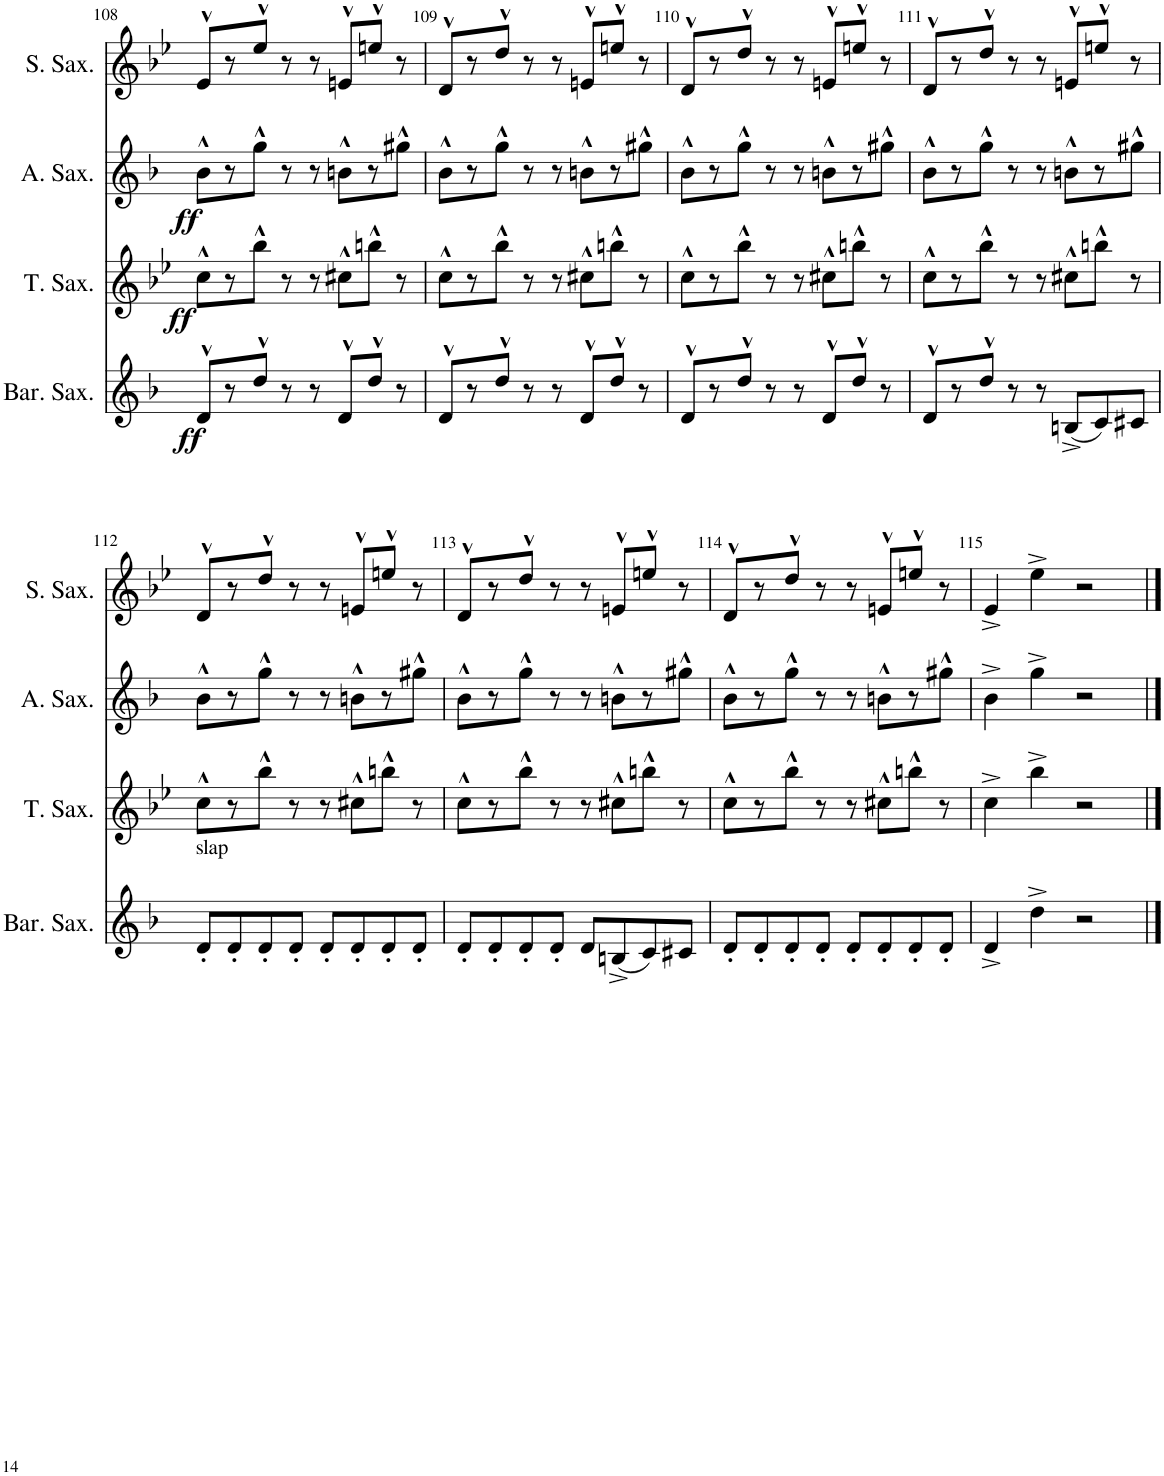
**kern	**dynam	**kern	**dynam	**kern	**dynam	**kern
*part4	*part4	*part3	*part3	*part2	*part2	*part1
*staff4	*staff4	*staff3	*staff3	*staff2	*staff2	*staff1
*I"Baritone Saxophone	*	*I"Tenor Saxophone	*	*I"Alto Saxophone	*	*I"Soprano Saxophone
*I'Bar. Sax.	*	*I'T. Sax.	*	*I'A. Sax.	*	*I'S. Sax.
!!LO:PB:g=z
*clefG2	*	*clefG2	*	*clefG2	*	*clefG2
*Trd12c21	*	*Trd8c14	*	*Trd5c9	*	*Trd1c2
*k[b-]	*	*k[b-e-]	*	*k[b-]	*	*k[b-e-]
*M4/4	*	*M4/4	*	*M4/4	*	*M4/4
=108	=108	=108	=108	=108	=108	=108
!	!LO:DY:b	!	!LO:DY:b	!	!LO:DY:b	!
8d^^/L	ff	8cc^^\L	ff	8b-^^\L	ff	8e-^^/L
8r	.	8r	.	8r	.	8r
8dd^^/J	.	8bb-^^\J	.	8gg^^\J	.	8ee-^^/J
8r	.	8r	.	8r	.	8r
8r	.	8r	.	8r	.	8r
8d^^/L	.	8cc#X^^\L	.	8bn^^\L	.	8en^^/L
8dd^^/J	.	8bbn^^\J	.	8r	.	8een^^/J
8r	.	8r	.	8gg#X^^\J	.	8r
=109	=109	=109	=109	=109	=109	=109
8d^^/L	.	8cc^^\L	.	8b-^^\L	.	8d^^/L
8r	.	8r	.	8r	.	8r
8dd^^/J	.	8bb-^^\J	.	8gg^^\J	.	8dd^^/J
8r	.	8r	.	8r	.	8r
8r	.	8r	.	8r	.	8r
8d^^/L	.	8cc#X^^\L	.	8bn^^\L	.	8en^^/L
8dd^^/J	.	8bbn^^\J	.	8r	.	8een^^/J
8r	.	8r	.	8gg#X^^\J	.	8r
=110	=110	=110	=110	=110	=110	=110
8d^^/L	.	8cc^^\L	.	8b-^^\L	.	8d^^/L
8r	.	8r	.	8r	.	8r
8dd^^/J	.	8bb-^^\J	.	8gg^^\J	.	8dd^^/J
8r	.	8r	.	8r	.	8r
8r	.	8r	.	8r	.	8r
8d^^/L	.	8cc#X^^\L	.	8bn^^\L	.	8en^^/L
8dd^^/J	.	8bbn^^\J	.	8r	.	8een^^/J
8r	.	8r	.	8gg#X^^\J	.	8r
=111	=111	=111	=111	=111	=111	=111
8d^^/L	.	8cc^^\L	.	8b-^^\L	.	8d^^/L
8r	.	8r	.	8r	.	8r
8dd^^/J	.	8bb-^^\J	.	8gg^^\J	.	8dd^^/J
8r	.	8r	.	8r	.	8r
8r	.	8r	.	8r	.	8r
(8Bn^/L	.	8cc#X^^\L	.	8bn^^\L	.	8en^^/L
8c/)	.	8bbn^^\J	.	8r	.	8een^^/J
8c#X/J	.	8r	.	8gg#X^^\J	.	8r
!!LO:LB:g=z
=112	=112	=112	=112	=112	=112	=112
!LO:TX:a:t=slap	!	!	!	!	!	!
8d'/L	.	8cc^^\L	.	8b-^^\L	.	8d^^/L
8d'/	.	8r	.	8r	.	8r
8d'/	.	8bb-^^\J	.	8gg^^\J	.	8dd^^/J
8d'/J	.	8r	.	8r	.	8r
8d'/L	.	8r	.	8r	.	8r
8d'/	.	8cc#X^^\L	.	8bn^^\L	.	8en^^/L
8d'/	.	8bbn^^\J	.	8r	.	8een^^/J
8d'/J	.	8r	.	8gg#X^^\J	.	8r
=113	=113	=113	=113	=113	=113	=113
8d'/L	.	8cc^^\L	.	8b-^^\L	.	8d^^/L
8d'/	.	8r	.	8r	.	8r
8d'/	.	8bb-^^\J	.	8gg^^\J	.	8dd^^/J
8d'/J	.	8r	.	8r	.	8r
8d/L	.	8r	.	8r	.	8r
(8Bn^/	.	8cc#X^^\L	.	8bn^^\L	.	8en^^/L
8c/)	.	8bbn^^\J	.	8r	.	8een^^/J
8c#X/J	.	8r	.	8gg#X^^\J	.	8r
=114	=114	=114	=114	=114	=114	=114
8d'/L	.	8cc^^\L	.	8b-^^\L	.	8d^^/L
8d'/	.	8r	.	8r	.	8r
8d'/	.	8bb-^^\J	.	8gg^^\J	.	8dd^^/J
8d'/J	.	8r	.	8r	.	8r
8d'/L	.	8r	.	8r	.	8r
8d'/	.	8cc#X^^\L	.	8bn^^\L	.	8en^^/L
8d'/	.	8bbn^^\J	.	8r	.	8een^^/J
8d'/J	.	8r	.	8gg#X^^\J	.	8r
=115	=115	=115	=115	=115	=115	=115
4d^/	.	4cc^\	.	4b-^\	.	4e-^/
4dd^\	.	4bb-^\	.	4gg^\	.	4ee-^\
2r	.	2r	.	2r	.	2r
==	==	==	==	==	==	==
*-	*-	*-	*-	*-	*-	*-
